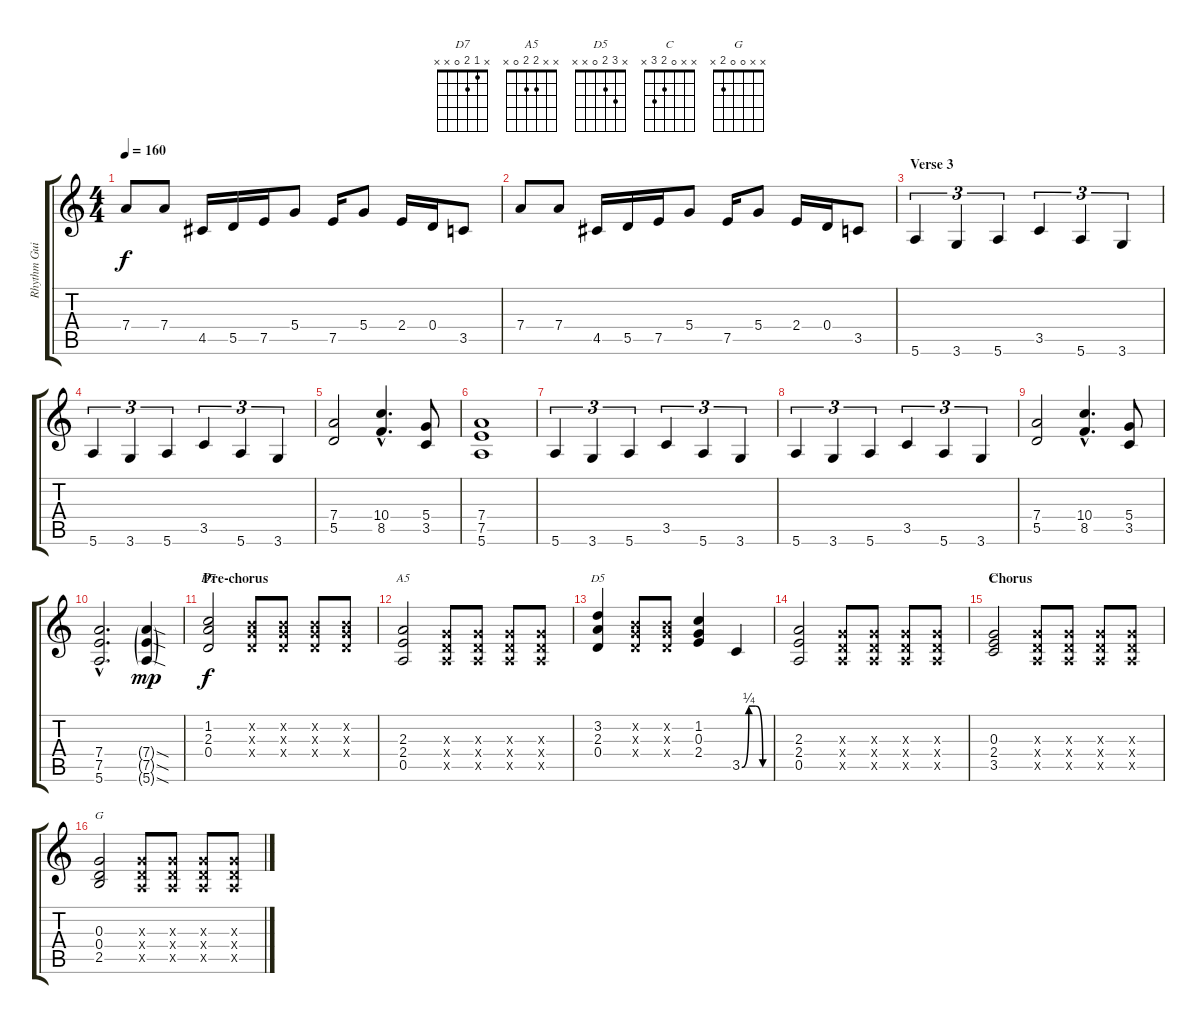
\track ("Rhythm Guitar" "Rhythm Gui") {instrument distortionguitar}
\staff {score tabs}
\tuning (E4 B3 G3 D3 A2 E2) {hide}
\chord ("D7" x 1 2 0 x x)
\chord ("A5" x x 2 2 0 x)
\chord ("D5" x 3 2 0 x x)
\chord ("C" x x 0 2 3 x)
\chord ("G" x x 0 0 2 x)
\ts (4 4)
\tempo 160
\clef g2
\ks c
7.4.8{dy f} 7.4.8 4.5.16 5.5.16 7.5.16 5.4.8 7.5.16 5.4.8 2.4.16 0.4.16 3.5.8 |
7.4.8 7.4.8 4.5.16 5.5.16 7.5.16 5.4.8 7.5.16 5.4.8 2.4.16 0.4.16 3.5.8 |
\section ("" "Verse 3")
5.6.4{tu (3 2)} 3.6.4{tu (3 2)} 5.6.4{tu (3 2)} 3.5.4{tu (3 2)} 5.6.4{tu (3 2)} 3.6.4{tu (3 2)} |
5.6.4{tu (3 2)} 3.6.4{tu (3 2)} 5.6.4{tu (3 2)} 3.5.4{tu (3 2)} 5.6.4{tu (3 2)} 3.6.4{tu (3 2)} |
(7.4 5.5).2 (10.4{hac} 8.5{hac}).4{d} (5.4 3.5).8 |
(7.4 7.5 5.6).1 |
5.6.4{tu (3 2)} 3.6.4{tu (3 2)} 5.6.4{tu (3 2)} 3.5.4{tu (3 2)} 5.6.4{tu (3 2)} 3.6.4{tu (3 2)} |
5.6.4{tu (3 2)} 3.6.4{tu (3 2)} 5.6.4{tu (3 2)} 3.5.4{tu (3 2)} 5.6.4{tu (3 2)} 3.6.4{tu (3 2)} |
(7.4 5.5).2 (10.4{hac} 8.5{hac}).4{d} (5.4 3.5).8 |
(7.4{hac} 7.5{hac} 5.6{hac}).2{d} (7.4{sod g} 7.5{sod g} 5.6{sod g}).4{dy mp instrument guitarharmonics} |
\section ("" "Pre-chorus")
(1.2 2.3 0.4).2{ch "D7" dy f instrument distortionguitar} (0.2{x} 0.3{x} 0.4{x}).8 (0.2{x} 0.3{x} 0.4{x}).8 (0.2{x} 0.3{x} 0.4{x}).8 (0.2{x} 0.3{x} 0.4{x}).8 |
(2.3 2.4 0.5).2{ch "A5"} (0.3{x} 0.4{x} 0.5{x}).8 (0.3{x} 0.4{x} 0.5{x}).8 (0.3{x} 0.4{x} 0.5{x}).8 (0.3{x} 0.4{x} 0.5{x}).8 |
(3.2 2.3 0.4).4{ch "D5"} (0.2{x} 0.3{x} 0.4{x}).8 (0.2{x} 0.3{x} 0.4{x}).8 (1.2 0.3 2.4).4 3.5{be (custom 0 0 15 1 30 1 45 0 60 0)}.4 |
(2.3 2.4 0.5).2 (0.3{x} 0.4{x} 0.5{x}).8 (0.3{x} 0.4{x} 0.5{x}).8 (0.3{x} 0.4{x} 0.5{x}).8 (0.3{x} 0.4{x} 0.5{x}).8 |
\section ("" "Chorus")
(0.3 2.4 3.5).2{ch "C"} (0.3{x} 0.4{x} 0.5{x}).8 (0.3{x} 0.4{x} 0.5{x}).8 (0.3{x} 0.4{x} 0.5{x}).8 (0.3{x} 0.4{x} 0.5{x}).8 |
(0.3 0.4 2.5).2{ch "G"} (0.3{x} 0.4{x} 0.5{x}).8 (0.3{x} 0.4{x} 0.5{x}).8 (0.3{x} 0.4{x} 0.5{x}).8 (0.3{x} 0.4{x} 0.5{x}).8
